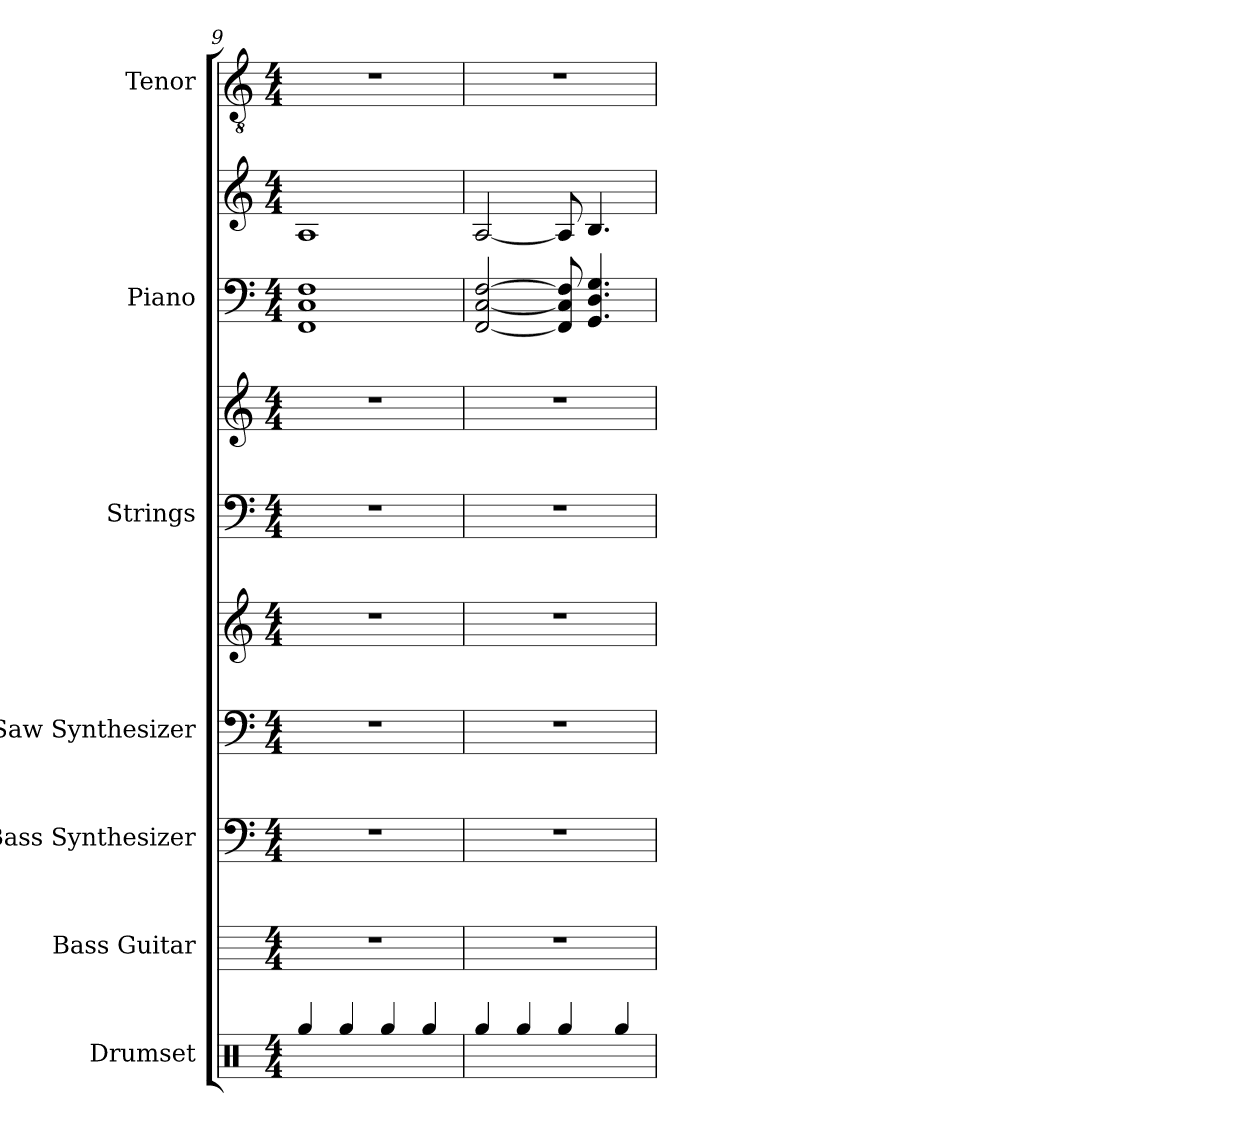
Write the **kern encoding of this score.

**kern	**kern	**kern	**kern	**kern	**kern	**kern	**kern	**kern	**kern
*part7	*part6	*part5	*part4	*part4	*part3	*part3	*part2	*part2	*part1
*staff10	*staff9	*staff8	*staff7	*staff6	*staff5	*staff4	*staff3	*staff2	*staff1
*I"Drumset	*I"Bass Guitar	*I"Bass Synthesizer	*I"Saw Synthesizer	*	*I"Strings	*	*I"Piano	*	*I"Tenor
*I'D. Set	*I'B. Guit.	*I'Synth.	*I'Synth.	*	*I'St.	*	*I'Pno.	*	*I'T.
!!LO:LB:g=z
*clefX	*	*clefF4	*clefF4	*clefG2	*clefF4	*clefG2	*clefF4	*clefG2	*clefGv2
*	*ITrd7c12	*	*	*	*	*	*	*	*
*k[]	*k[]	*k[]	*k[]	*k[]	*k[]	*k[]	*k[]	*k[]	*k[]
*M4/4	*M4/4	*M4/4	*M4/4	*M4/4	*M4/4	*M4/4	*M4/4	*M4/4	*M4/4
=9	=9	=9	=9	=9	=9	=9	=9	=9	=9
4Rgg/	1r	1r	1r	1r	1r	1r	1FF 1C 1F	1A	1r
4Rgg/	.	.	.	.	.	.	.	.	.
4Rgg/	.	.	.	.	.	.	.	.	.
4Rgg/	.	.	.	.	.	.	.	.	.
=10	=10	=10	=10	=10	=10	=10	=10	=10	=10
4Rgg/	1r	1r	1r	1r	1r	1r	[2FF/ [2C/ [2F/	[2A/	1r
4Rgg/	.	.	.	.	.	.	.	.	.
4Rgg/	.	.	.	.	.	.	8FF/] 8C/] 8F/]	8A/]	.
.	.	.	.	.	.	.	4.GG/ 4.D/ 4.G/	4.B/	.
4Rgg/	.	.	.	.	.	.	.	.	.
=	=	=	=	=	=	=	=	=	=
*-	*-	*-	*-	*-	*-	*-	*-	*-	*-
